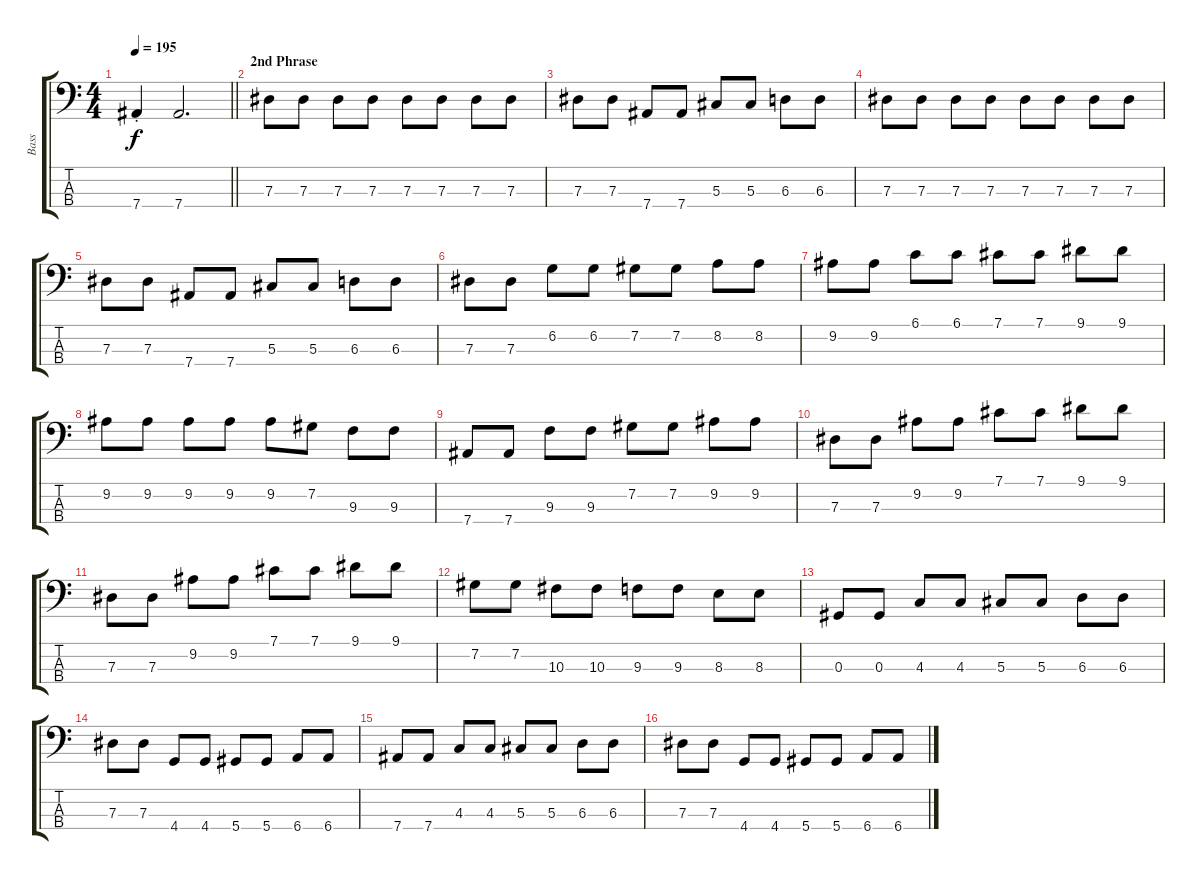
\track ("Bass" "Bass") {instrument electricbassfinger}
\staff {score tabs}
\tuning (Gb2 Db2 Ab1 Eb1) {hide}
\ts (4 4)
\tempo 195
\clef f4
\barLineRight lightlight
\ks c
7.4{st}.4{dy f} 7.4.2{d} |
\section ("" "2nd Phrase")
7.3.8 7.3.8 7.3.8 7.3.8 7.3.8 7.3.8 7.3.8 7.3.8 |
7.3.8 7.3.8 7.4.8 7.4.8 5.3.8 5.3.8 6.3.8 6.3.8 |
7.3.8 7.3.8 7.3.8 7.3.8 7.3.8 7.3.8 7.3.8 7.3.8 |
7.3.8 7.3.8 7.4.8 7.4.8 5.3.8 5.3.8 6.3.8 6.3.8 |
7.3.8 7.3.8 6.2.8 6.2.8 7.2.8 7.2.8 8.2.8 8.2.8 |
9.2.8 9.2.8 6.1.8 6.1.8 7.1.8 7.1.8 9.1.8 9.1.8 |
9.2.8 9.2.8 9.2.8 9.2.8 9.2.8 7.2.8 9.3.8 9.3.8 |
7.4.8 7.4.8 9.3.8 9.3.8 7.2.8 7.2.8 9.2.8 9.2.8 |
7.3.8 7.3.8 9.2.8 9.2.8 7.1.8 7.1.8 9.1.8 9.1.8 |
7.3.8 7.3.8 9.2.8 9.2.8 7.1.8 7.1.8 9.1.8 9.1.8 |
7.2.8 7.2.8 10.3.8 10.3.8 9.3.8 9.3.8 8.3.8 8.3.8 |
0.3.8 0.3.8 4.3.8 4.3.8 5.3.8 5.3.8 6.3.8 6.3.8 |
7.3.8 7.3.8 4.4.8 4.4.8 5.4.8 5.4.8 6.4.8 6.4.8 |
7.4.8 7.4.8 4.3.8 4.3.8 5.3.8 5.3.8 6.3.8 6.3.8 |
7.3.8 7.3.8 4.4.8 4.4.8 5.4.8 5.4.8 6.4.8 6.4.8
